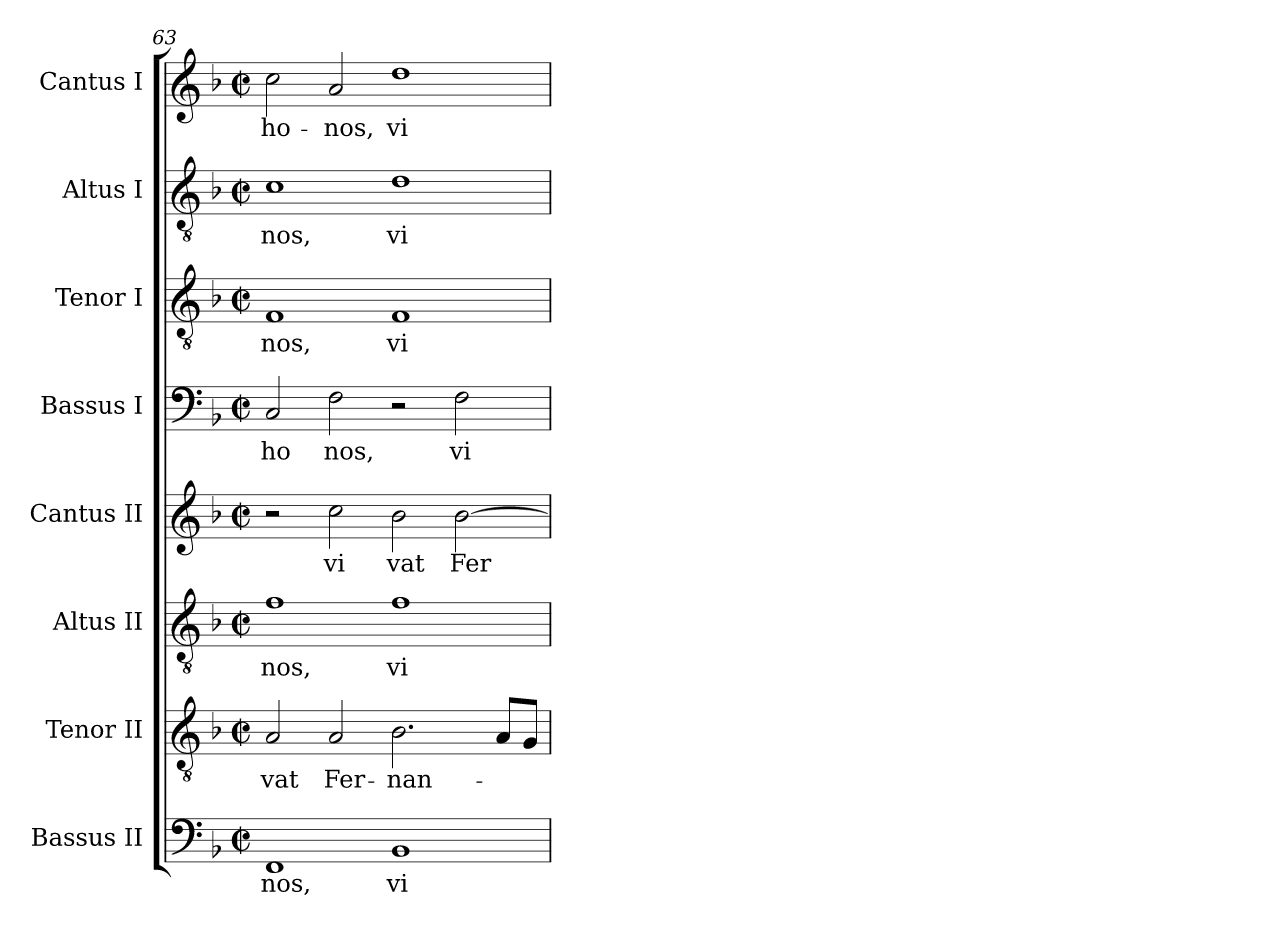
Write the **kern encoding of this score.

**kern	**text	**kern	**text	**kern	**text	**kern	**text	**kern	**text	**kern	**text	**kern	**text	**kern	**text
*part8	*part8	*part7	*part7	*part6	*part6	*part5	*part5	*part4	*part4	*part3	*part3	*part2	*part2	*part1	*part1
*staff8	*staff8	*staff7	*staff7	*staff6	*staff6	*staff5	*staff5	*staff4	*staff4	*staff3	*staff3	*staff2	*staff2	*staff1	*staff1
*I"Bassus II	*	*I"Tenor II	*	*I"Altus II	*	*I"Cantus II	*	*I"Bassus I	*	*I"Tenor I	*	*I"Altus I	*	*I"Cantus I	*
*clefF4	*	*clefGv2	*	*clefGv2	*	*clefG2	*	*clefF4	*	*clefGv2	*	*clefGv2	*	*clefG2	*
*k[b-]	*	*k[b-]	*	*k[b-]	*	*k[b-]	*	*k[b-]	*	*k[b-]	*	*k[b-]	*	*k[b-]	*
*F:	*	*F:	*	*F:	*	*F:	*	*F:	*	*F:	*	*F:	*	*F:	*
*M2/2	*	*M2/2	*	*M2/2	*	*M2/2	*	*M2/2	*	*M2/2	*	*M2/2	*	*M2/2	*
*met(c|)	*	*met(c|)	*	*met(c|)	*	*met(c|)	*	*met(c|)	*	*met(c|)	*	*met(c|)	*	*met(c|)	*
=63	=63	=63	=63	=63	=63	=63	=63	=63	=63	=63	=63	=63	=63	=63	=63
!	!LO:LY:b:cj	!	!LO:LY:b:cj	!	!LO:LY:b:cj	!	!	!	!LO:LY:b:cj	!	!LO:LY:b:cj	!	!LO:LY:b:cj	!	!LO:LY:b:cj
1FF	-nos,	2A/	-vat	1f	nos,	2r	.	2C/	ho	1F	nos,	1c	nos,	2cc\	ho-
!	!	!	!LO:LY:b:cj	!	!	!	!LO:LY:b:cj	!	!LO:LY:b:cj	!	!	!	!	!	!LO:LY:b:cj
.	.	2A/	Fer-	.	.	2cc\	vi	2F\	nos,	.	.	.	.	2a/	-nos,
!	!LO:LY:b:cj	!	!LO:LY:b	!	!LO:LY:b:cj	!	!LO:LY:b:cj	!	!	!	!LO:LY:b:cj	!	!LO:LY:b:cj	!	!LO:LY:b:cj
1BB-	vi-	2.B-\	-nan-	1f	vi	2b-\	vat	2r	.	1F	vi	1d	vi	1dd	vi-
!	!	!	!	!	!	!	!LO:LY:b	!	!LO:LY:b:cj	!	!	!	!	!	!
.	.	.	.	.	.	[>2b-\	Fer	2F\	vi	.	.	.	.	.	.
.	.	8A/L	.	.	.	.	.	.	.	.	.	.	.	.	.
.	.	8G/J	.	.	.	.	.	.	.	.	.	.	.	.	.
=	=	=	=	=	=	=	=	=	=	=	=	=	=	=	=
*-	*-	*-	*-	*-	*-	*-	*-	*-	*-	*-	*-	*-	*-	*-	*-
